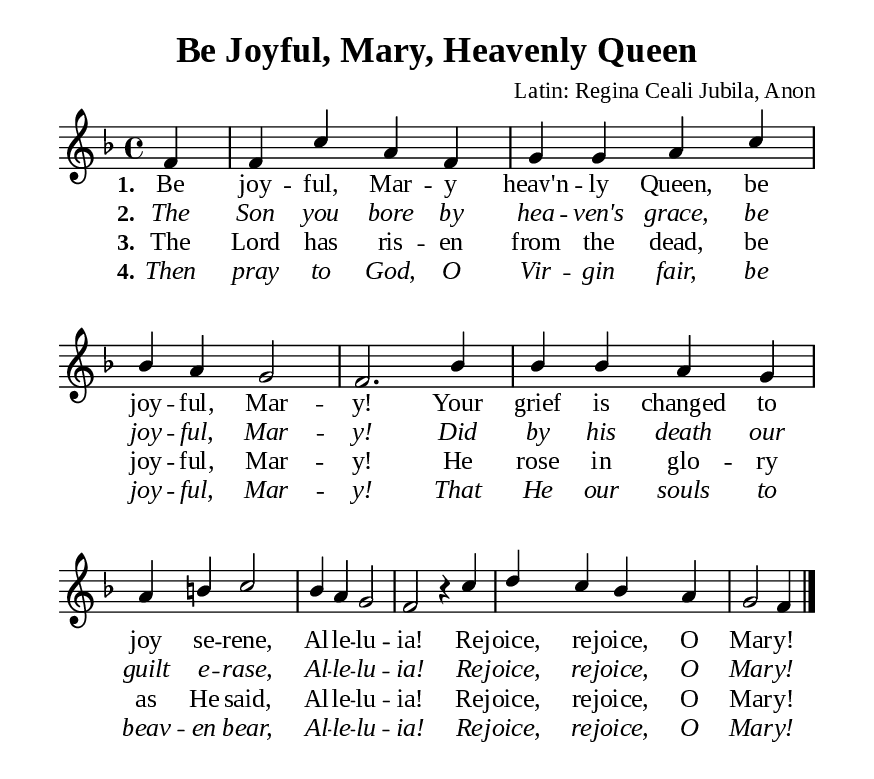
\version "2.18.2"

\header {
  title = "Be Joyful, Mary, Heavenly Queen"
  composer = "Latin: Regina Ceali Jubila, Anon"
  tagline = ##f
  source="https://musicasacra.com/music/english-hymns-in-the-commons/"
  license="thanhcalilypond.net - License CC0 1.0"
}

global= {
  \key f \major
  \time 4/4
  \override Score.BarNumber.break-visibility = ##(#f #f #f)
  \override Lyrics.LyricSpace.minimum-distance = #3.0
}

\paper {
  #(set-paper-size "a5")
  top-margin = 10\mm
  bottom-margin = 10\mm
  left-margin = 10\mm
  right-margin = 10\mm
  indent = #0
  #(define fonts
	 (make-pango-font-tree "Liberation Serif"
	 		       "Liberation Serif"
			       "Liberation Serif"
			       (/ 20 20)))
  system-system-spacing = #'((basic-distance . 3) (padding . 5))
}

printItalic = \with {
  \override LyricText.font-shape = #'italic
}

% Verse music
musicVerseSoprano = \relative c' {
                    \partial 4 f4 |
  %{	01	%} f c' a f |
  %{	02	%} g g a c |
  %{	03	%} bes a g2 |
  %{	04	%} f2. bes4 |
  %{	05	%} bes bes a g |
  %{	06	%} a b! c2 |
  %{	07	%} bes4 a g2 |
  %{	08	%} f r4 c' |
  %{	09	%} d c bes a |
                    g2 f4 \bar "|."
}

% Verse lyrics
verseOne = \lyricmode {
  \set stanza = #"1."
  Be joy -- ful, Mar -- y heav'n -- ly Queen, be joy -- ful, Mar -- y!
  Your grief is changed to joy se -- rene,
  Al -- le -- lu -- ia! Re -- joice, re -- joice, O Mar -- y!
}

verseTwo = \lyricmode {
  \set stanza = #"2."
  The Son you bore by hea -- ven's grace, be joy -- ful, Mar -- y!
  Did by his death our guilt e -- rase,
  Al -- le -- lu -- ia! Re -- joice, re -- joice, O Mar -- y!
}

verseThree = \lyricmode {
  \set stanza = #"3."
  The Lord has ris -- en from the dead, be joy -- ful, Mar -- y!
  He rose in glo -- ry as He said,
  Al -- le -- lu -- ia! Re -- joice, re -- joice, O Mar -- y!
}

verseFour = \lyricmode {
  \set stanza = #"4."
  Then pray to God, O Vir -- gin fair, be joy -- ful, Mar -- y!
  That He our souls to beav -- en bear,
  Al -- le -- lu -- ia! Re -- joice, re -- joice, O Mar -- y!
}

% Layout
\score {
    \new ChoirStaff <<
      \new Staff <<
        \clef "treble"
        \new Voice = "sopranos" { \global \stemUp \slurUp \musicVerseSoprano }
      >>
      \new Lyrics \lyricsto sopranos \verseOne
      \new Lyrics \printItalic \lyricsto sopranos \verseTwo
      \new Lyrics \lyricsto sopranos \verseThree
      \new Lyrics \printItalic \lyricsto sopranos \verseFour
    >>
}
